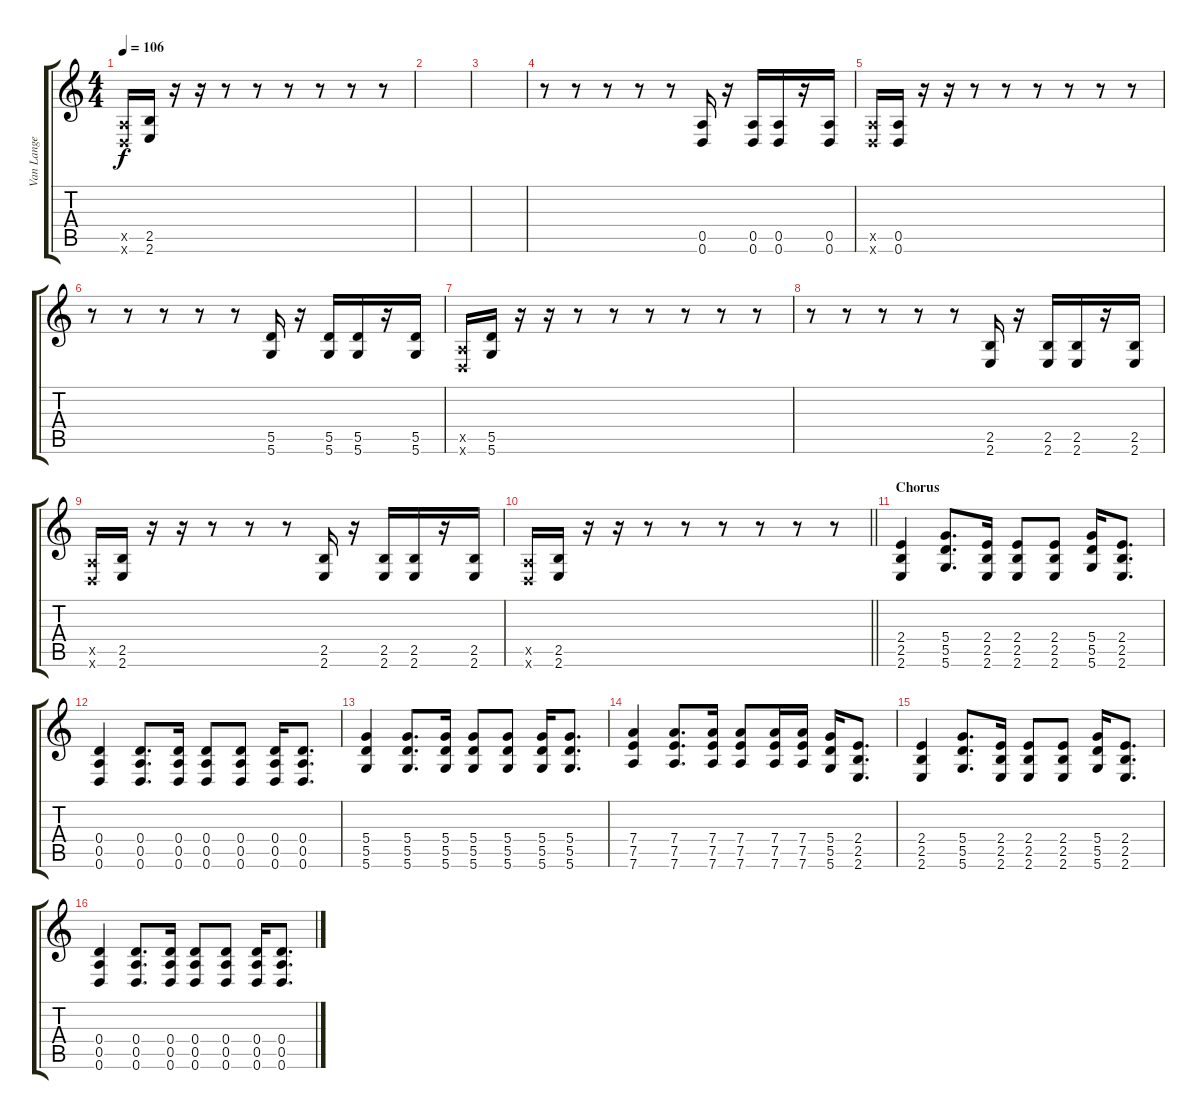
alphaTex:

\track ("Van Lange" "Van Lange") {instrument distortionguitar}
\staff {score tabs}
\tuning (E4 B3 G3 D3 A2 D2) {hide}
\ts (4 4)
\tempo 106
\clef g2
\ks c
(0.5{x} 0.6{x}).16{dy f} (2.5 2.6).16 r.16 r.16 r.8 r.8 r.8 r.8 r.8 r.8 |
|
|
r.8 r.8 r.8 r.8 r.8 (0.5 0.6).16 r.16 (0.5 0.6).16 (0.5 0.6).16 r.16 (0.5 0.6).16 |
(0.5{x} 0.6{x}).16 (0.5 0.6).16 r.16 r.16 r.8 r.8 r.8 r.8 r.8 r.8 |
r.8 r.8 r.8 r.8 r.8 (5.5 5.6).16 r.16 (5.5 5.6).16 (5.5 5.6).16 r.16 (5.5 5.6).16 |
(0.5{x} 0.6{x}).16 (5.5 5.6).16 r.16 r.16 r.8 r.8 r.8 r.8 r.8 r.8 |
r.8 r.8 r.8 r.8 r.8 (2.5 2.6).16 r.16 (2.5 2.6).16 (2.5 2.6).16 r.16 (2.5 2.6).16 |
(0.5{x} 0.6{x}).16 (2.5 2.6).16 r.16 r.16 r.8 r.8 r.8 (2.5 2.6).16 r.16 (2.5 2.6).16 (2.5 2.6).16 r.16 (2.5 2.6).16 |
\barLineRight lightlight
(0.5{x} 0.6{x}).16 (2.5 2.6).16 r.16 r.16 r.8 r.8 r.8 r.8 r.8 r.8 |
\section ("" "Chorus")
(2.4 2.5 2.6).4 (5.4 5.5 5.6).8{d} (2.4 2.5 2.6).16 (2.4 2.5 2.6).8 (2.4 2.5 2.6).8 (5.4 5.5 5.6).16 (2.4 2.5 2.6).8{d} |
(0.4 0.5 0.6).4 (0.4 0.5 0.6).8{d} (0.4 0.5 0.6).16 (0.4 0.5 0.6).8 (0.4 0.5 0.6).8 (0.4 0.5 0.6).16 (0.4 0.5 0.6).8{d} |
(5.4 5.5 5.6).4 (5.4 5.5 5.6).8{d} (5.4 5.5 5.6).16 (5.4 5.5 5.6).8 (5.4 5.5 5.6).8 (5.4 5.5 5.6).16 (5.4 5.5 5.6).8{d} |
(7.4 7.5 7.6).4 (7.4 7.5 7.6).8{d} (7.4 7.5 7.6).16 (7.4 7.5 7.6).8 (7.4 7.5 7.6).16 (7.4 7.5 7.6).16 (5.4 5.5 5.6).16 (2.4 2.5 2.6).8{d} |
(2.4 2.5 2.6).4 (5.4 5.5 5.6).8{d} (2.4 2.5 2.6).16 (2.4 2.5 2.6).8 (2.4 2.5 2.6).8 (5.4 5.5 5.6).16 (2.4 2.5 2.6).8{d} |
(0.4 0.5 0.6).4 (0.4 0.5 0.6).8{d} (0.4 0.5 0.6).16 (0.4 0.5 0.6).8 (0.4 0.5 0.6).8 (0.4 0.5 0.6).16 (0.4 0.5 0.6).8{d}
